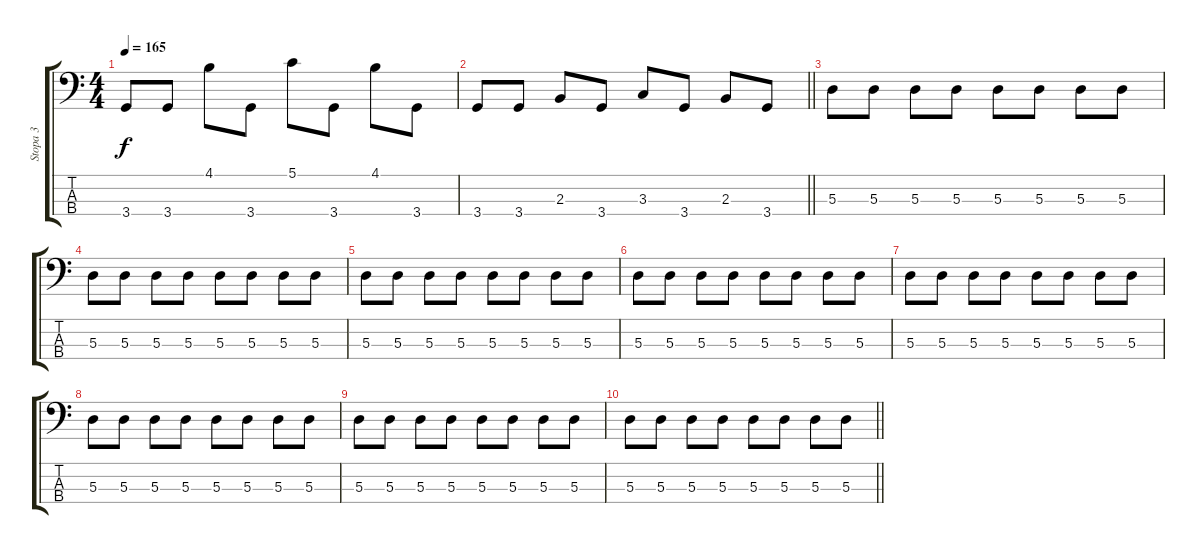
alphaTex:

\track ("Stopa 3" "Stopa 3") {instrument synthbass1}
\staff {score tabs}
\tuning (G2 D2 A1 E1) {hide}
\ts (4 4)
\tempo 165
\clef f4
\ks c
3.4.8{dy f} 3.4.8 4.1.8 3.4.8 5.1.8 3.4.8 4.1.8 3.4.8 |
\barLineRight lightlight
3.4.8 3.4.8 2.3.8 3.4.8 3.3.8 3.4.8 2.3.8 3.4.8 |
5.3.8 5.3.8 5.3.8 5.3.8 5.3.8 5.3.8 5.3.8 5.3.8 |
5.3.8 5.3.8 5.3.8 5.3.8 5.3.8 5.3.8 5.3.8 5.3.8 |
5.3.8 5.3.8 5.3.8 5.3.8 5.3.8 5.3.8 5.3.8 5.3.8 |
5.3.8 5.3.8 5.3.8 5.3.8 5.3.8 5.3.8 5.3.8 5.3.8 |
5.3.8 5.3.8 5.3.8 5.3.8 5.3.8 5.3.8 5.3.8 5.3.8 |
5.3.8 5.3.8 5.3.8 5.3.8 5.3.8 5.3.8 5.3.8 5.3.8 |
5.3.8 5.3.8 5.3.8 5.3.8 5.3.8 5.3.8 5.3.8 5.3.8 |
\barLineRight lightlight
5.3.8 5.3.8 5.3.8 5.3.8 5.3.8 5.3.8 5.3.8 5.3.8
